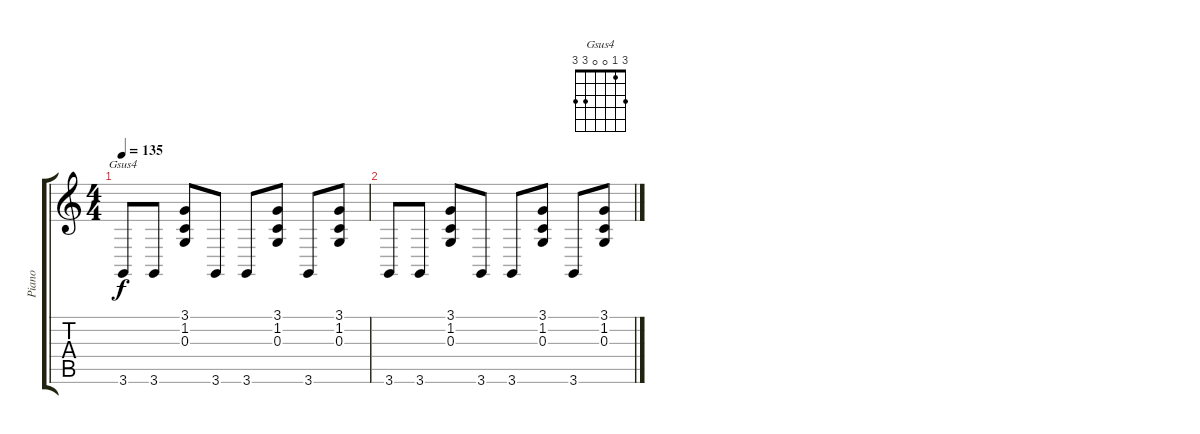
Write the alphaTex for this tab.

\track ("Piano" "Piano") {instrument brightacousticpiano}
\staff {score tabs}
\tuning (E4 B3 G3 D3 A2 E2) {hide}
\chord ("Gsus4" 3 1 0 0 3 3)
\ts (4 4)
\tempo 135
\clef g2
\ks c
3.6.8{ch "Gsus4" dy f} 3.6.8 (3.1 1.2 0.3).8 3.6.8 3.6.8 (3.1 1.2 0.3).8 3.6.8 (3.1 1.2 0.3).8 |
3.6.8 3.6.8 (3.1 1.2 0.3).8 3.6.8 3.6.8 (3.1 1.2 0.3).8 3.6.8 (3.1 1.2 0.3).8
